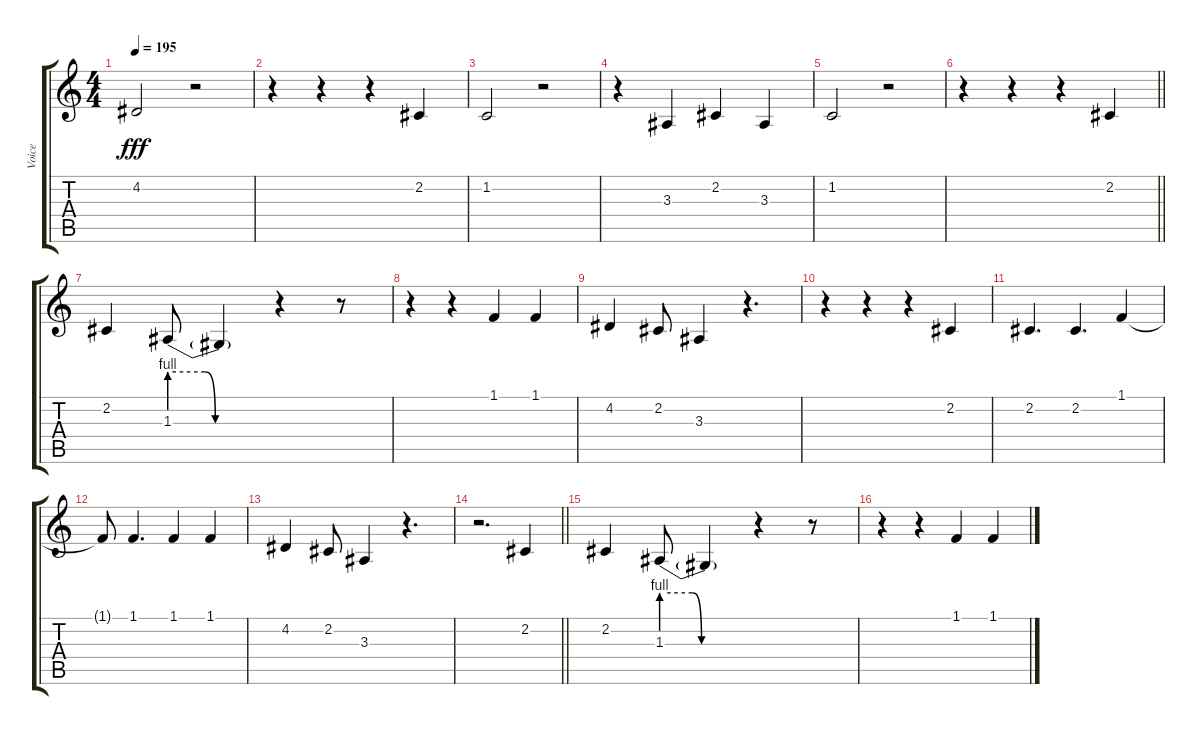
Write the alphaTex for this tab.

\track ("Voice" "Voice") {instrument drawbarorgan}
\staff {score tabs}
\tuning (E4 B3 G3 D3 A2 E2) {hide}
\ts (4 4)
\tempo 195
\clef g2
\ks c
4.2.2{dy fff} r.2 |
r.4 r.4 r.4 2.2.4 |
1.2.2 r.2 |
r.4 3.3.4 2.2.4 3.3.4 |
1.2.2 r.2 |
\barLineRight lightlight
r.4 r.4 r.4 2.2.4 |
2.2.4 1.3{be (custom 0 4 20 4 26 0 28 0 40 0 60 0)}.8 1.3{t}.4 r.4 r.8 |
r.4 r.4 1.1.4 1.1.4 |
4.2.4 2.2.8 3.3.4 r.4{d} |
r.4 r.4 r.4 2.2.4 |
2.2.4{d} 2.2.4{d} 1.1.4 |
1.1{t}.8 1.1.4{d} 1.1.4 1.1.4 |
4.2.4 2.2.8 3.3.4 r.4{d} |
\barLineRight lightlight
r.2{d} 2.2.4 |
2.2.4 1.3{be (custom 0 4 20 4 26 0 28 0 40 0 60 0)}.8 1.3{t}.4 r.4 r.8 |
r.4 r.4 1.1.4 1.1.4
